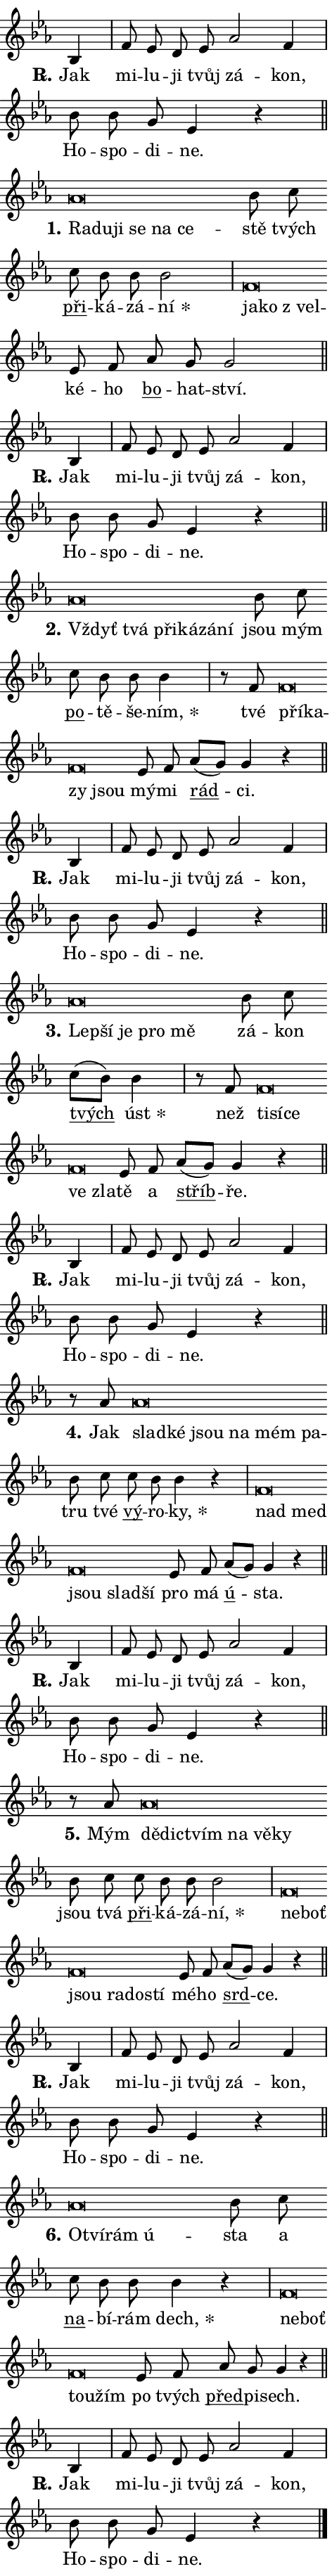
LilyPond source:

\version "2.24.0"
\header { tagline = "" }
\paper {
  indent = 0\cm
  top-margin = 0\cm
  right-margin = 0.13\cm % to fit lyric hyphens
  bottom-margin = 0\cm
  left-margin = 0\cm
  paper-width = 8\cm
  page-breaking = #ly:one-page-breaking
  system-system-spacing.basic-distance = #11
  score-system-spacing.basic-distance = #11
  ragged-last = ##f
}


%% Author: Thomas Morley
%% https://lists.gnu.org/archive/html/lilypond-user/2020-05/msg00002.html
#(define (line-position grob)
"Returns position of @var[grob} in current system:
   @code{'start}, if at first time-step
   @code{'end}, if at last time-step
   @code{'middle} otherwise
"
  (let* ((col (ly:item-get-column grob))
         (ln (ly:grob-object col 'left-neighbor))
         (rn (ly:grob-object col 'right-neighbor))
         (col-to-check-left (if (ly:grob? ln) ln col))
         (col-to-check-right (if (ly:grob? rn) rn col))
         (break-dir-left
           (and
             (ly:grob-property col-to-check-left 'non-musical #f)
             (ly:item-break-dir col-to-check-left)))
         (break-dir-right
           (and
             (ly:grob-property col-to-check-right 'non-musical #f)
             (ly:item-break-dir col-to-check-right))))
        (cond ((eqv? 1 break-dir-left) 'start)
              ((eqv? -1 break-dir-right) 'end)
              (else 'middle))))

#(define (tranparent-at-line-position vctor)
  (lambda (grob)
  "Relying on @code{line-position} select the relevant enry from @var{vctor}.
Used to determine transparency,"
    (case (line-position grob)
      ((end) (not (vector-ref vctor 0)))
      ((middle) (not (vector-ref vctor 1)))
      ((start) (not (vector-ref vctor 2))))))

noteHeadBreakVisibility =
#(define-music-function (break-visibility)(vector?)
"Makes @code{NoteHead}s transparent relying on @var{break-visibility}"
#{
  \override NoteHead.transparent =
    #(tranparent-at-line-position break-visibility)
#})

#(define delete-ledgers-for-transparent-note-heads
  (lambda (grob)
    "Reads whether a @code{NoteHead} is transparent.
If so this @code{NoteHead} is removed from @code{'note-heads} from
@var{grob}, which is supposed to be @code{LedgerLineSpanner}.
As a result ledgers are not printed for this @code{NoteHead}"
    (let* ((nhds-array (ly:grob-object grob 'note-heads))
           (nhds-list
             (if (ly:grob-array? nhds-array)
                 (ly:grob-array->list nhds-array)
                 '()))
           ;; Relies on the transparent-property being done before
           ;; Staff.LedgerLineSpanner.after-line-breaking is executed.
           ;; This is fragile ...
           (to-keep
             (remove
               (lambda (nhd)
                 (ly:grob-property nhd 'transparent #f))
               nhds-list)))
      ;; TODO find a better method to iterate over grob-arrays, similiar
      ;; to filter/remove etc for lists
      ;; For now rebuilt from scratch
      (set! (ly:grob-object grob 'note-heads)  '())
      (for-each
        (lambda (nhd)
          (ly:pointer-group-interface::add-grob grob 'note-heads nhd))
        to-keep))))

squashNotes = {
  \override NoteHead.X-extent = #'(-0.2 . 0.2)
  \override NoteHead.Y-extent = #'(-0.75 . 0)
  \override NoteHead.stencil =
    #(lambda (grob)
       (let ((pos (ly:grob-property grob 'staff-position)))
         (begin
           (if (< pos -7) (display "ERROR: Lower brevis then expected\n") (display ""))
           (if (<= pos -6) ly:text-interface::print ly:note-head::print))))
}
unSquashNotes = {
  \revert NoteHead.X-extent
  \revert NoteHead.Y-extent
  \revert NoteHead.stencil
}

hideNotes = \noteHeadBreakVisibility #begin-of-line-visible
unHideNotes = \noteHeadBreakVisibility #all-visible

% work-around for resetting accidentals
% https://lilypond.org/doc/v2.23/Documentation/notation/displaying-rhythms#unmetered-music
cadenzaMeasure = {
  \cadenzaOff
  \partial 1024 s1024
  \cadenzaOn
}

#(define-markup-command (accent layout props text) (markup?)
  "Underline accented syllable"
  (interpret-markup layout props
    #{\markup \override #'(offset . 4.3) \underline { #text }#}))

responsum = \markup \concat {
  "R" \hspace #-1.05 \path #0.1 #'((moveto 0 0.07) (lineto 0.9 0.8)) \hspace #0.05 "."
}

spaceSize = #0.6828661417322834 % exact space size for TeX Gyre Schola

\layout {
  \context {
    \Staff
    \remove "Time_signature_engraver"
    \override LedgerLineSpanner.after-line-breaking = #delete-ledgers-for-transparent-note-heads
  }
  \context {
    \Lyrics {
      \override LyricSpace.minimum-distance = \spaceSize
      \override LyricText.font-name = #"TeX Gyre Schola"
      \override LyricText.font-size = 1
      \override StanzaNumber.font-name = #"TeX Gyre Schola Bold"
      \override StanzaNumber.font-size = 1
    }
  }
  \context {
    \Score 
    \override NoteHead.text =
      #(lambda (grob) 
        (let ((pos (ly:grob-property grob 'staff-position)))
          #{\markup {
            \combine
              \halign #-0.55 \raise #(if (= pos -6) 0 0.5) \override #'(thickness . 2) \draw-line #'(3.2 . 0)
              \musicglyph "noteheads.sM1"
          }#}))
  }
}

% magnetic-lyrics.ily
%
%   written by
%     Jean Abou Samra <jean@abou-samra.fr>
%     Werner Lemberg <wl@gnu.org>
%
%   adapted by
%     Jiri Hon <jiri.hon@gmail.com>
%
% Version 2022-Apr-15

% https://www.mail-archive.com/lilypond-user@gnu.org/msg149350.html

#(define (Left_hyphen_pointer_engraver context)
   "Collect syllable-hyphen-syllable occurrences in lyrics and store
them in properties.  This engraver only looks to the left.  For
example, if the lyrics input is @code{foo -- bar}, it does the
following.

@itemize @bullet
@item
Set the @code{text} property of the @code{LyricHyphen} grob between
@q{foo} and @q{bar} to @code{foo}.

@item
Set the @code{left-hyphen} property of the @code{LyricText} grob with
text @q{foo} to the @code{LyricHyphen} grob between @q{foo} and
@q{bar}.
@end itemize

Use this auxiliary engraver in combination with the
@code{lyric-@/text::@/apply-@/magnetic-@/offset!} hook."
   (let ((hyphen #f)
         (text #f))
     (make-engraver
      (acknowledgers
       ((lyric-syllable-interface engraver grob source-engraver)
        (set! text grob)))
      (end-acknowledgers
       ((lyric-hyphen-interface engraver grob source-engraver)
        ;(when (not (grob::has-interface grob 'lyric-space-interface))
          (set! hyphen grob)));)
      ((stop-translation-timestep engraver)
       (when (and text hyphen)
         (ly:grob-set-object! text 'left-hyphen hyphen))
       (set! text #f)
       (set! hyphen #f)))))

#(define (lyric-text::apply-magnetic-offset! grob)
   "If the space between two syllables is less than the value in
property @code{LyricText@/.details@/.squash-threshold}, move the right
syllable to the left so that it gets concatenated with the left
syllable.

Use this function as a hook for
@code{LyricText@/.after-@/line-@/breaking} if the
@code{Left_@/hyphen_@/pointer_@/engraver} is active."
   (let ((hyphen (ly:grob-object grob 'left-hyphen #f)))
     (when hyphen
       (let ((left-text (ly:spanner-bound hyphen LEFT)))
         (when (grob::has-interface left-text 'lyric-syllable-interface)
           (let* ((common (ly:grob-common-refpoint grob left-text X))
                  (this-x-ext (ly:grob-extent grob common X))
                  (left-x-ext
                   (begin
                     ;; Trigger magnetism for left-text.
                     (ly:grob-property left-text 'after-line-breaking)
                     (ly:grob-extent left-text common X)))
                  ;; `delta` is the gap width between two syllables.
                  (delta (- (interval-start this-x-ext)
                            (interval-end left-x-ext)))
                  (details (ly:grob-property grob 'details))
                  (threshold (assoc-get 'squash-threshold details 0.2)))
             (when (< delta threshold)
               (let* (;; We have to manipulate the input text so that
                      ;; ligatures crossing syllable boundaries are not
                      ;; disabled.  For languages based on the Latin
                      ;; script this is essentially a beautification.
                      ;; However, for non-Western scripts it can be a
                      ;; necessity.
                      (lt (ly:grob-property left-text 'text))
                      (rt (ly:grob-property grob 'text))
                      (is-space (grob::has-interface hyphen 'lyric-space-interface))
                      (space (if is-space " " ""))
                      (extra-delta (if is-space spaceSize 0))
                      ;; Append new syllable.
                      (ltrt-space (if (and (string? lt) (string? rt))
                                (string-append lt space rt)
                                (make-concat-markup (list lt space rt))))
                      ;; Right-align `ltrt` to the right side.
                      (ltrt-space-markup (grob-interpret-markup
                               grob
                               (make-translate-markup
                                (cons (interval-length this-x-ext) 0)
                                (make-right-align-markup ltrt-space)))))
                 (begin
                   ;; Don't print `left-text`.
                   (ly:grob-set-property! left-text 'stencil #f)
                   ;; Set text and stencil (which holds all collected
                   ;; syllables so far) and shift it to the left.
                   (ly:grob-set-property! grob 'text ltrt-space)
                   (ly:grob-set-property! grob 'stencil ltrt-space-markup)
                   (ly:grob-translate-axis! grob (- (- delta extra-delta)) X))))))))))


#(define (lyric-hyphen::displace-bounds-first grob)
   ;; Make very sure this callback isn't triggered too early.
   (let ((left (ly:spanner-bound grob LEFT))
         (right (ly:spanner-bound grob RIGHT)))
     (ly:grob-property left 'after-line-breaking)
     (ly:grob-property right 'after-line-breaking)
     (ly:lyric-hyphen::print grob)))

squashThreshold = #0.4

\layout {
  \context {
    \Lyrics
    \consists #Left_hyphen_pointer_engraver
    \override LyricText.after-line-breaking =
      #lyric-text::apply-magnetic-offset!
    \override LyricHyphen.stencil = #lyric-hyphen::displace-bounds-first
    \override LyricText.details.squash-threshold = \squashThreshold
    \override LyricHyphen.minimum-distance = 0
    \override LyricHyphen.minimum-length = \squashThreshold
  }
}

squashText = \override LyricText.details.squash-threshold = 9999
unSquashText = \override LyricText.details.squash-threshold = \squashThreshold

leftText = \override LyricText.self-alignment-X = #LEFT
unLeftText = \revert LyricText.self-alignment-X

starOffset = #(lambda (grob) 
                (let ((x_offset (ly:self-alignment-interface::aligned-on-x-parent grob)))
                  (if (= x_offset 0) 0 (+ x_offset 1.2))))

star = #(define-music-function (syllable)(string?)
"Append star separator at the end of a syllable"
#{
  \once \override LyricText.X-offset = #starOffset
  \lyricmode { \markup {
    #syllable
    \override #'((font-name . "TeX Gyre Schola Bold")) \hspace #0.2 \lower #0.65 \larger "*"
  } }
#})

starAccent = #(define-music-function (syllable)(string?)
"Append star separator at the end of a syllable and make accent"
#{
  \once \override LyricText.X-offset = #starOffset
  \lyricmode { \markup {
    \accent #syllable
    \override #'((font-name . "TeX Gyre Schola Bold")) \hspace #0.2 \lower #0.65 \larger "*"
  } }
#})

breath = #(define-music-function (syllable)(string?)
"Append breathing indicator at the end of a syllable"
#{
  \lyricmode { \markup { #syllable "+" } }
#})

optionalBreath = #(define-music-function (syllable)(string?)
"Append optional breathing indicator at the end of a syllable"
#{
  \lyricmode { \markup { #syllable "(+)" } }
#})


\score {
    <<
        \new Voice = "melody" { \cadenzaOn \key es \major \relative { bes4 \cadenzaMeasure \bar "|" f'8 es d es as2 f4 \cadenzaMeasure \bar "|" bes8 bes g es4 r \cadenzaMeasure \bar "||" \break } }
        \new Lyrics \lyricsto "melody" { \lyricmode { \set stanza = \responsum
Jak mi -- lu -- ji tvůj zá -- kon, Ho -- spo -- di -- ne. } }
    >>
    \layout {}
}

\score {
    <<
        \new Voice = "melody" { \cadenzaOn \key es \major \relative { \squashNotes as'\breve*1/16 \hideNotes \breve*1/16 \bar "" \breve*1/16 \bar "" \breve*1/16 \bar "" \breve*1/16 \breve*1/16 \bar "" \unHideNotes \unSquashNotes bes8 c \bar "" c bes bes bes2 \cadenzaMeasure \bar "|" \squashNotes f\breve*1/16 \hideNotes \breve*1/16 \breve*1/16 \bar "" \unHideNotes \unSquashNotes es8 f \bar "" as g g2 \cadenzaMeasure \bar "||" \break } }
        \new Lyrics \lyricsto "melody" { \lyricmode { \set stanza = "1."
\leftText Ra -- \squashText du -- ji se na ce -- \unLeftText \unSquashText stě tvých \markup \accent při -- ká -- zá -- \star ní \leftText ja -- \squashText ko "z vel" -- \unLeftText \unSquashText ké -- ho \markup \accent bo -- hat -- ství. } }
    >>
    \layout {}
}

\score {
    <<
        \new Voice = "melody" { \cadenzaOn \key es \major \relative { bes4 \cadenzaMeasure \bar "|" f'8 es d es as2 f4 \cadenzaMeasure \bar "|" bes8 bes g es4 r \cadenzaMeasure \bar "||" \break } }
        \new Lyrics \lyricsto "melody" { \lyricmode { \set stanza = \responsum
Jak mi -- lu -- ji tvůj zá -- kon, Ho -- spo -- di -- ne. } }
    >>
    \layout {}
}

\score {
    <<
        \new Voice = "melody" { \cadenzaOn \key es \major \relative { \squashNotes as'\breve*1/16 \hideNotes \breve*1/16 \bar "" \breve*1/16 \bar "" \breve*1/16 \bar "" \breve*1/16 \breve*1/16 \bar "" \unHideNotes \unSquashNotes bes8 c \bar "" c bes bes bes4 \cadenzaMeasure \bar "|" r8 f8 \squashNotes f\breve*1/16 \hideNotes \breve*1/16 \bar "" \breve*1/16 \breve*1/16 \bar "" \unHideNotes \unSquashNotes es8 f \bar "" as[( g)] g4 r \cadenzaMeasure \bar "||" \break } }
        \new Lyrics \lyricsto "melody" { \lyricmode { \set stanza = "2."
\leftText Vždyť \squashText tvá při -- ká -- zá -- ní \unLeftText \unSquashText jsou mým \markup \accent po -- tě -- še -- \star ním, tvé \leftText pří -- \squashText ka -- zy jsou \unLeftText \unSquashText mý -- mi \markup \accent rád -- ci. } }
    >>
    \layout {}
}

\score {
    <<
        \new Voice = "melody" { \cadenzaOn \key es \major \relative { bes4 \cadenzaMeasure \bar "|" f'8 es d es as2 f4 \cadenzaMeasure \bar "|" bes8 bes g es4 r \cadenzaMeasure \bar "||" \break } }
        \new Lyrics \lyricsto "melody" { \lyricmode { \set stanza = \responsum
Jak mi -- lu -- ji tvůj zá -- kon, Ho -- spo -- di -- ne. } }
    >>
    \layout {}
}

\score {
    <<
        \new Voice = "melody" { \cadenzaOn \key es \major \relative { \squashNotes as'\breve*1/16 \hideNotes \breve*1/16 \bar "" \breve*1/16 \bar "" \breve*1/16 \breve*1/16 \bar "" \unHideNotes \unSquashNotes bes8 c \bar "" c[( bes)] bes4 \cadenzaMeasure \bar "|" r8 f8 \squashNotes f\breve*1/16 \hideNotes \breve*1/16 \bar "" \breve*1/16 \bar "" \breve*1/16 \breve*1/16 \bar "" \unHideNotes \unSquashNotes es8 f \bar "" as[( g)] g4 r \cadenzaMeasure \bar "||" \break } }
        \new Lyrics \lyricsto "melody" { \lyricmode { \set stanza = "3."
\leftText Lep -- \squashText ší je pro mě \unLeftText \unSquashText zá -- kon \markup \accent tvých \star úst než \leftText ti -- \squashText sí -- ce ve zla -- \unLeftText \unSquashText tě a \markup \accent stříb -- ře. } }
    >>
    \layout {}
}

\score {
    <<
        \new Voice = "melody" { \cadenzaOn \key es \major \relative { bes4 \cadenzaMeasure \bar "|" f'8 es d es as2 f4 \cadenzaMeasure \bar "|" bes8 bes g es4 r \cadenzaMeasure \bar "||" \break } }
        \new Lyrics \lyricsto "melody" { \lyricmode { \set stanza = \responsum
Jak mi -- lu -- ji tvůj zá -- kon, Ho -- spo -- di -- ne. } }
    >>
    \layout {}
}

\score {
    <<
        \new Voice = "melody" { \cadenzaOn \key es \major \relative { r8 as'8 \squashNotes as\breve*1/16 \hideNotes \breve*1/16 \bar "" \breve*1/16 \bar "" \breve*1/16 \bar "" \breve*1/16 \breve*1/16 \bar "" \unHideNotes \unSquashNotes bes8 c \bar "" c bes bes4 r \cadenzaMeasure \bar "|" \squashNotes f\breve*1/16 \hideNotes \breve*1/16 \bar "" \breve*1/16 \bar "" \breve*1/16 \breve*1/16 \bar "" \unHideNotes \unSquashNotes es8 f \bar "" as[( g)] g4 r \cadenzaMeasure \bar "||" \break } }
        \new Lyrics \lyricsto "melody" { \lyricmode { \set stanza = "4."
Jak \leftText slad -- \squashText ké jsou na mém pa -- \unLeftText \unSquashText tru tvé \markup \accent vý -- ro -- \star ky, \leftText nad \squashText med jsou slad -- ší \unLeftText \unSquashText pro má \markup \accent ú -- sta. } }
    >>
    \layout {}
}

\score {
    <<
        \new Voice = "melody" { \cadenzaOn \key es \major \relative { bes4 \cadenzaMeasure \bar "|" f'8 es d es as2 f4 \cadenzaMeasure \bar "|" bes8 bes g es4 r \cadenzaMeasure \bar "||" \break } }
        \new Lyrics \lyricsto "melody" { \lyricmode { \set stanza = \responsum
Jak mi -- lu -- ji tvůj zá -- kon, Ho -- spo -- di -- ne. } }
    >>
    \layout {}
}

\score {
    <<
        \new Voice = "melody" { \cadenzaOn \key es \major \relative { r8 as'8 \squashNotes as\breve*1/16 \hideNotes \breve*1/16 \bar "" \breve*1/16 \bar "" \breve*1/16 \bar "" \breve*1/16 \breve*1/16 \bar "" \unHideNotes \unSquashNotes bes8 c \bar "" c bes bes bes2 \cadenzaMeasure \bar "|" \squashNotes f\breve*1/16 \hideNotes \breve*1/16 \bar "" \breve*1/16 \bar "" \breve*1/16 \bar "" \breve*1/16 \breve*1/16 \bar "" \unHideNotes \unSquashNotes es8 f \bar "" as[( g)] g4 r \cadenzaMeasure \bar "||" \break } }
        \new Lyrics \lyricsto "melody" { \lyricmode { \set stanza = "5."
Mým \leftText dě -- \squashText dic -- tvím na vě -- ky \unLeftText \unSquashText jsou tvá \markup \accent při -- ká -- zá -- \star ní, \leftText ne -- \squashText boť jsou ra -- do -- stí \unLeftText \unSquashText mé -- ho \markup \accent srd -- ce. } }
    >>
    \layout {}
}

\score {
    <<
        \new Voice = "melody" { \cadenzaOn \key es \major \relative { bes4 \cadenzaMeasure \bar "|" f'8 es d es as2 f4 \cadenzaMeasure \bar "|" bes8 bes g es4 r \cadenzaMeasure \bar "||" \break } }
        \new Lyrics \lyricsto "melody" { \lyricmode { \set stanza = \responsum
Jak mi -- lu -- ji tvůj zá -- kon, Ho -- spo -- di -- ne. } }
    >>
    \layout {}
}

\score {
    <<
        \new Voice = "melody" { \cadenzaOn \key es \major \relative { \squashNotes as'\breve*1/16 \hideNotes \breve*1/16 \bar "" \breve*1/16 \breve*1/16 \bar "" \unHideNotes \unSquashNotes bes8 c \bar "" c bes bes bes4 r \cadenzaMeasure \bar "|" \squashNotes f\breve*1/16 \hideNotes \breve*1/16 \bar "" \breve*1/16 \breve*1/16 \bar "" \unHideNotes \unSquashNotes es8 f \bar "" as g g4 r \cadenzaMeasure \bar "||" \break } }
        \new Lyrics \lyricsto "melody" { \lyricmode { \set stanza = "6."
\leftText O -- \squashText tví -- rám ú -- \unLeftText \unSquashText sta a \markup \accent na -- bí -- rám \star dech, \leftText ne -- \squashText boť tou -- žím \unLeftText \unSquashText po tvých \markup \accent před -- pi -- sech. } }
    >>
    \layout {}
}

\score {
    <<
        \new Voice = "melody" { \cadenzaOn \key es \major \relative { bes4 \cadenzaMeasure \bar "|" f'8 es d es as2 f4 \cadenzaMeasure \bar "|" bes8 bes g es4 r \cadenzaMeasure \bar "||" \break } \bar "|." }
        \new Lyrics \lyricsto "melody" { \lyricmode { \set stanza = \responsum
Jak mi -- lu -- ji tvůj zá -- kon, Ho -- spo -- di -- ne. } }
    >>
    \layout {}
}
